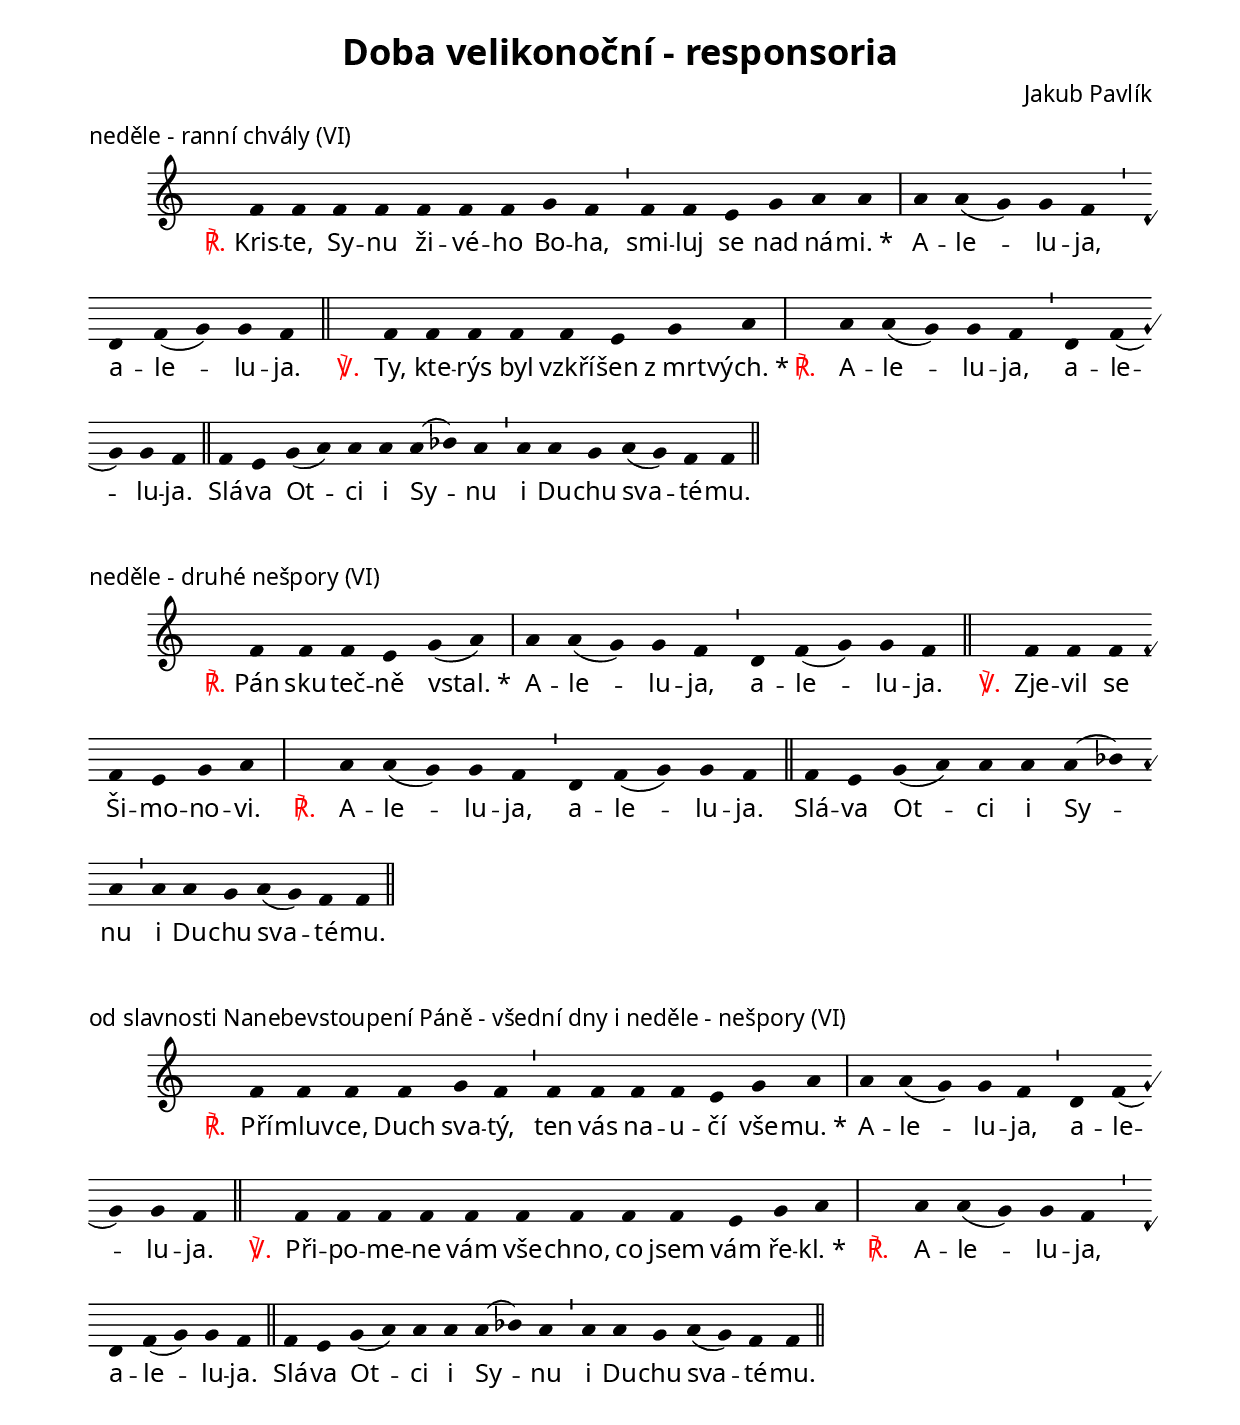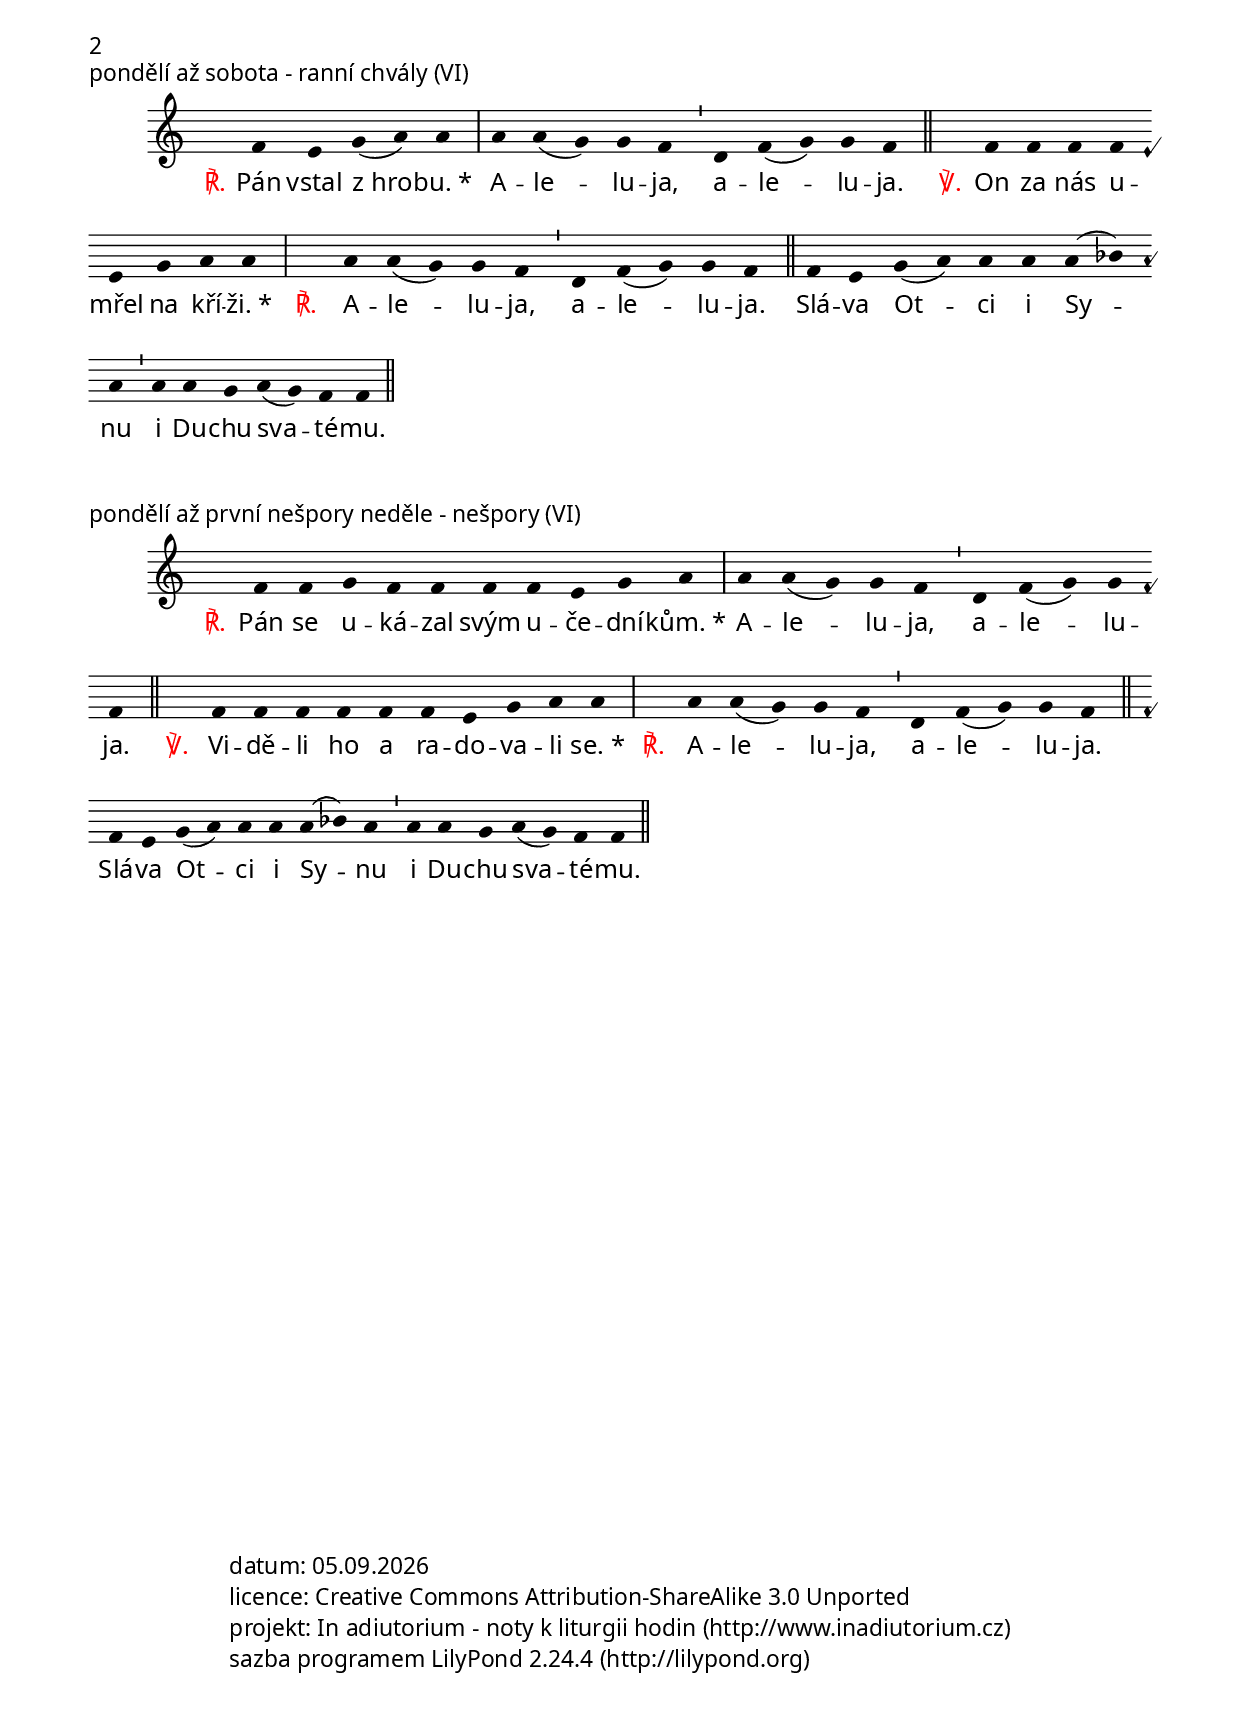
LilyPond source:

\version "2.12.3"

\header {
  title = "Doba velikonoční - responsoria"
  composer = "Jakub Pavlík"
}

\include "spolecne.ly"
\include "dilyresponsorii.ly"

\paper {
  % neroztahovat noty na celou stranku, ale nechat misto dole:
  ragged-bottom = ##t
}

\score {
  \relative c' {
    \choralniRezim

    %R
    \neviditelna f
    f4 f f f f f f g f \barMin f f e g a a \barMax
    \respVIalelujaResponsum \barFinalis

    %V
    \neviditelna f
    f f f f f e g a \barMax
    \neviditelna a
    \respVIalelujaResponsum \barFinalis

    % Slava
    \respVIalelujaDoxologie \barFinalis
  }
  \addlyrics {
    \Response Kris -- te, Sy -- nu ži -- vé -- ho Bo -- ha,
    smi -- luj se nad ná -- mi._*
    \textRespAleluja
    \Verse Ty, kte -- rýs byl vzkří -- šen z_mrt -- vých._*
    \Response \textRespAleluja
    \textRespDoxologie
  }
  \header {
    quid = "resp."
    modus = "VI"
    id = "ne-rch"
    titulus = "neděle - ranní chvály"
    piece = \markup\sestavTitulekRespII
  }
}

\score {
  \relative c' {
    \choralniRezim

    %R
    \neviditelna f
    f4 f f e g( a) \barMax
    \respVIalelujaResponsum \barFinalis

    %V
    \neviditelna f
    f4 f f f e g a \barMax
    \neviditelna a
    \respVIalelujaResponsum \barFinalis

    \respVIalelujaDoxologie \barFinalis
  }
  \addlyrics {
    \Response Pán sku -- teč -- ně vstal._*
    \textRespAleluja
    \Verse Zje -- vil se Ši -- mo -- no -- vi.
    \Response \textRespAleluja
    \textRespDoxologie
  }
  \header {
    quid = "resp."
    modus = "VI"
    id = "ne-2ne"
    titulus = "neděle - druhé nešpory"
    piece = \markup\sestavTitulekRespII
  }
}

\score {
  \relative c' {
    \choralniRezim

    % R
    \neviditelna d
    f4 f f f g f \barMin f f f f e g a \barMax
    \respVIalelujaResponsum \barFinalis

    % V
    \neviditelna f
    f f f f f f f f f e g a \barMax
    % R
    \neviditelna f
    \respVIalelujaResponsum \barFinalis

    \respVIalelujaDoxologie \barFinalis
  }
  \addlyrics {
    \Response Pří -- mluv -- ce, Duch sva -- tý, ten vás na -- u -- čí
    vše -- mu._*
    \textRespAleluja
    \Verse Při -- po -- me -- ne vám vše -- chno, co jsem vám ře -- kl._*
    \Response \textRespAleluja
    \textRespDoxologie
  }
  \header {
    quid = "resp."
    modus = "VI"
    id = "odnanebevstoupeni-ne"
    titulus = "od slavnosti Nanebevstoupení Páně - všední dny i neděle - nešpory"
    piece = \markup\sestavTitulekRespII
  }
}

\pageBreak

\score {
  \relative c' {
    \choralniRezim

    % R
    \neviditelna d
    f4 e g( a) a \barMax
    \respVIalelujaResponsum \barFinalis

    %V
    \neviditelna f
    f f f f e g a a \barMax
    \neviditelna f
    \respVIalelujaResponsum \barFinalis

    % Slava
    \respVIalelujaDoxologie \barFinalis
  }
  \addlyrics {
    \Response Pán vstal z_hro -- bu._*
    \textRespAleluja
    \Verse On za nás u -- mřel na kří -- ži._*
    \Response \textRespAleluja
    \textRespDoxologie
  }
  \header {
    quid = "resp."
    modus = "VI"
    id = "ferie-rch"
    titulus = "pondělí až sobota - ranní chvály"
    piece = \markup\sestavTitulekRespII
  }
}

\score {
  \relative c' {
    \choralniRezim

    %R
    \neviditelna d
    f4 f g f f f f e g a \barMax
    \respVIalelujaResponsum \barFinalis

    %V
    \neviditelna f
    f f f f f f e g a a \barMax
    \neviditelna d
    \respVIalelujaResponsum \barFinalis

    % Slava
    \respVIalelujaDoxologie \barFinalis
  }
  \addlyrics {
    \Response Pán se u -- ká -- zal svým u -- če -- dní -- kům._*
    \textRespAleluja
    \Verse Vi -- dě -- li ho a ra -- do -- va -- li se._*
    \Response \textRespAleluja
    \textRespDoxologie
  }
  \header {
    quid = "resp."
    modus = "VI"
    id = "ferie-ne"
    titulus = "pondělí až první nešpory neděle - nešpory"
    piece = \markup\sestavTitulekRespII
  }
}
